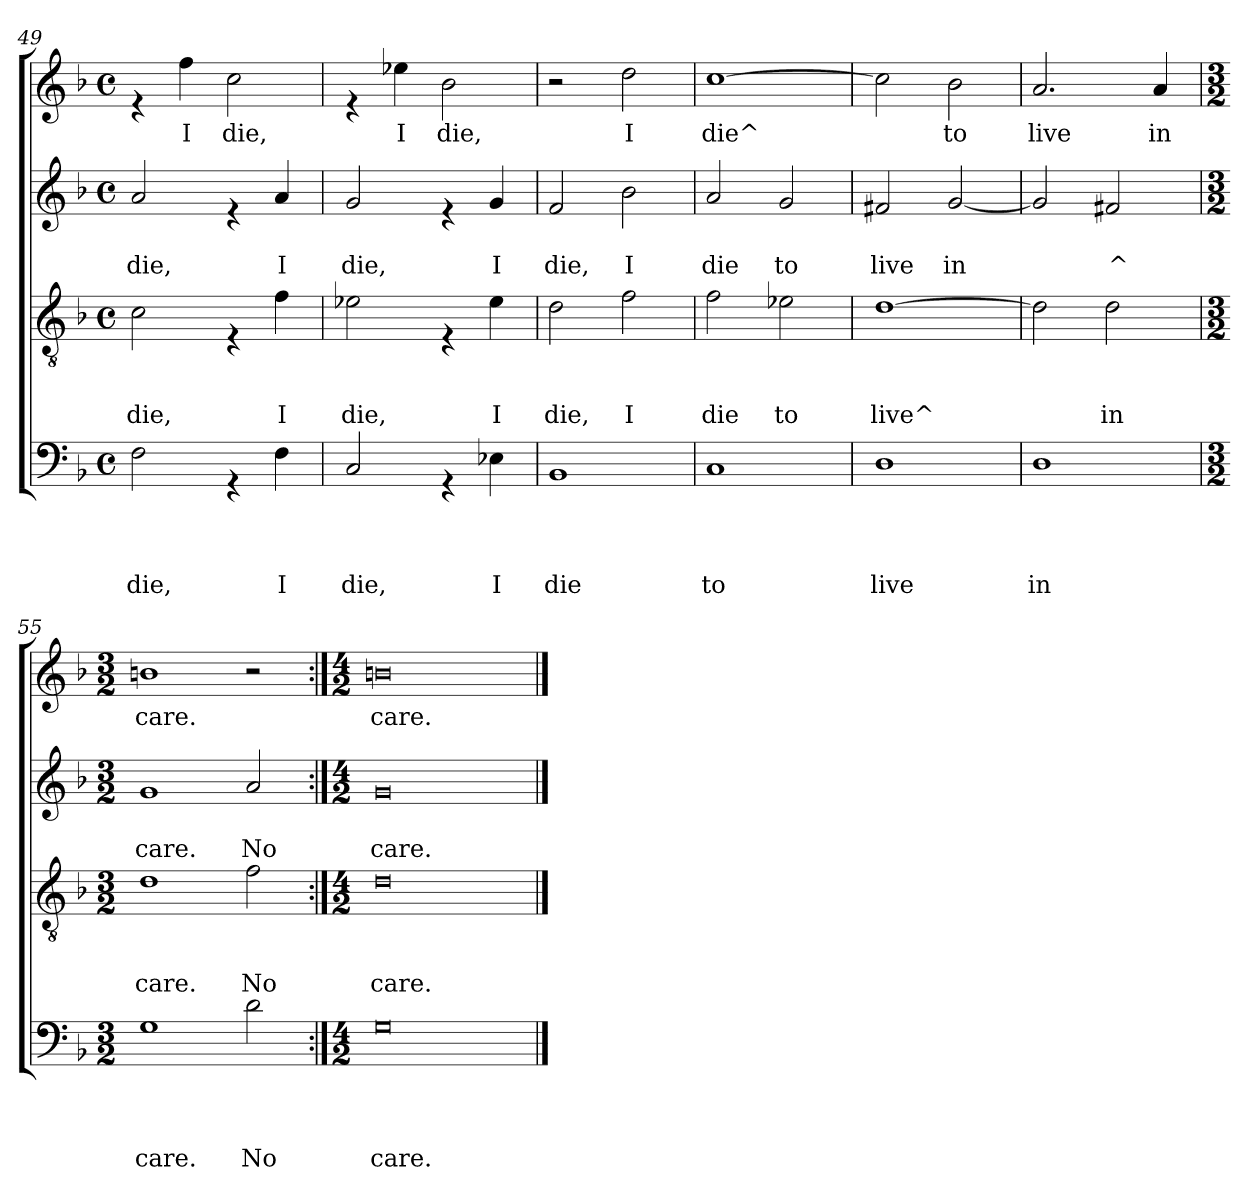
**kern	**text	**text	**text	**text	**kern	**text	**text	**text	**kern	**text	**text	**kern	**text
*part4	*part4	*part4	*part4	*part4	*part3	*part3	*part3	*part3	*part2	*part2	*part2	*part1	*part1
*staff4	*staff4	*staff4	*staff4	*staff4	*staff3	*staff3	*staff3	*staff3	*staff2	*staff2	*staff2	*staff1	*staff1
!!LO:PB:g=z
*clefF4	*	*	*	*	*clefGv2	*	*	*	*clefG2	*	*	*clefG2	*
*k[b-]	*	*	*	*	*k[b-]	*	*	*	*k[b-]	*	*	*k[b-]	*
*F:	*	*	*	*	*F:	*	*	*	*F:	*	*	*F:	*
*M4/4	*	*	*	*	*M4/4	*	*	*	*M4/4	*	*	*M4/4	*
*met(c)	*	*	*	*	*met(c)	*	*	*	*met(c)	*	*	*met(c)	*
=49	=49	=49	=49	=49	=49	=49	=49	=49	=49	=49	=49	=49	=49
!	!	!	!	!LO:LY:b	!	!	!	!LO:LY:b	!	!	!LO:LY:b	!	!
2F\	.	.	.	die,	2c\	.	.	die,	2a/	.	die,	4re	.
!	!	!	!	!	!	!	!	!	!	!	!	!	!LO:LY:b
.	.	.	.	.	.	.	.	.	.	.	.	4ff\	I
!	!	!	!	!	!	!	!	!	!	!	!	!	!LO:LY:b
4rGG	.	.	.	.	4rE	.	.	.	4re	.	.	2cc\	die,
!	!	!	!	!LO:LY:b	!	!	!	!LO:LY:b	!	!	!LO:LY:b	!	!
4F\	.	.	.	I	4f\	.	.	I	4a/	.	I	.	.
=50	=50	=50	=50	=50	=50	=50	=50	=50	=50	=50	=50	=50	=50
!	!	!	!	!LO:LY:b	!	!	!	!LO:LY:b	!	!	!LO:LY:b	!	!
2C/	.	.	.	die,	2e-X\	.	.	die,	2g/	.	die,	4re	.
!	!	!	!	!	!	!	!	!	!	!	!	!	!LO:LY:b
.	.	.	.	.	.	.	.	.	.	.	.	4ee-X\	I
!	!	!	!	!	!	!	!	!	!	!	!	!	!LO:LY:b
4rGG	.	.	.	.	4rE	.	.	.	4re	.	.	2b-\	die,
!	!	!	!	!LO:LY:b	!	!	!	!LO:LY:b	!	!	!LO:LY:b	!	!
4E-X\	.	.	.	I	4e-\	.	.	I	4g/	.	I	.	.
=51	=51	=51	=51	=51	=51	=51	=51	=51	=51	=51	=51	=51	=51
!	!	!	!	!LO:LY:b	!	!	!	!LO:LY:b	!	!	!LO:LY:b	!	!
1BB-	.	.	.	die	2d\	.	.	die,	2f/	.	die,	2r	.
!	!	!	!	!	!	!	!	!LO:LY:b	!	!	!LO:LY:b	!	!LO:LY:b
.	.	.	.	.	2f\	.	.	I	2b-\	.	I	2dd\	I
=52	=52	=52	=52	=52	=52	=52	=52	=52	=52	=52	=52	=52	=52
!	!	!	!	!LO:LY:b	!	!	!	!LO:LY:b	!	!	!LO:LY:b	!	!LO:LY:b
1C	.	.	.	to	2f\	.	.	die	2a/	.	die	[>1cc	die^
!	!	!	!	!	!	!	!	!LO:LY:b	!	!	!LO:LY:b	!	!
.	.	.	.	.	2e-X\	.	.	to	2g/	.	to	.	.
=53	=53	=53	=53	=53	=53	=53	=53	=53	=53	=53	=53	=53	=53
!	!	!	!	!LO:LY:b	!	!	!	!LO:LY:b	!	!	!LO:LY:b	!	!
1D	.	.	.	live	[>1d	.	.	live^	2f#X/	.	live	2cc\]	.
!	!	!	!	!	!	!	!	!	!	!	!LO:LY:b	!	!LO:LY:b
.	.	.	.	.	.	.	.	.	[<2g/	.	in	2b-\	to
=54	=54	=54	=54	=54	=54	=54	=54	=54	=54	=54	=54	=54	=54
!	!	!	!	!LO:LY:b	!	!	!	!	!	!	!	!	!LO:LY:b
1D	.	.	.	in	2d\]	.	.	.	2g/]	.	.	2.a/	live
!	!	!	!	!	!	!	!	!LO:LY:b	!	!	!LO:LY:b	!	!
.	.	.	.	.	2d\	.	.	in	2f#X/	.	^	.	.
!	!	!	!	!	!	!	!	!	!	!	!	!	!LO:LY:b
.	.	.	.	.	.	.	.	.	.	.	.	4a/	in
=55	=55	=55	=55	=55	=55	=55	=55	=55	=55	=55	=55	=55	=55
*M3/2	*	*	*	*	*M3/2	*	*	*	*M3/2	*	*	*M3/2	*
*	*	*	*	*	*	*	*	*	*	*	*	*MM4	*
!	!	!	!	!LO:LY:b	!	!	!	!LO:LY:b	!	!	!LO:LY:b	!	!LO:LY:b
1G	.	.	.	care.	1d	.	.	care.	1g	.	care.	1bn	care.
!	!	!	!	!LO:LY:b	!	!	!	!LO:LY:b	!	!	!LO:LY:b	!	!
2d\	.	.	.	No	2f\	.	.	No	2a/	.	No	2r	.
!!LO:LB:g=z
=56:|!	=56:|!	=56:|!	=56:|!	=56:|!	=56:|!	=56:|!	=56:|!	=56:|!	=56:|!	=56:|!	=56:|!	=56:|!	=56:|!
*M4/2	*	*	*	*	*M4/2	*	*	*	*M4/2	*	*	*M4/2	*
!	!	!	!	!LO:LY:b	!	!	!	!LO:LY:b	!	!	!LO:LY:b	!	!LO:LY:b
0G	.	.	.	care.	0d	.	.	care.	0g	.	care.	0bn	care.
==	==	==	==	==	==	==	==	==	==	==	==	==	==
*-	*-	*-	*-	*-	*-	*-	*-	*-	*-	*-	*-	*-	*-
